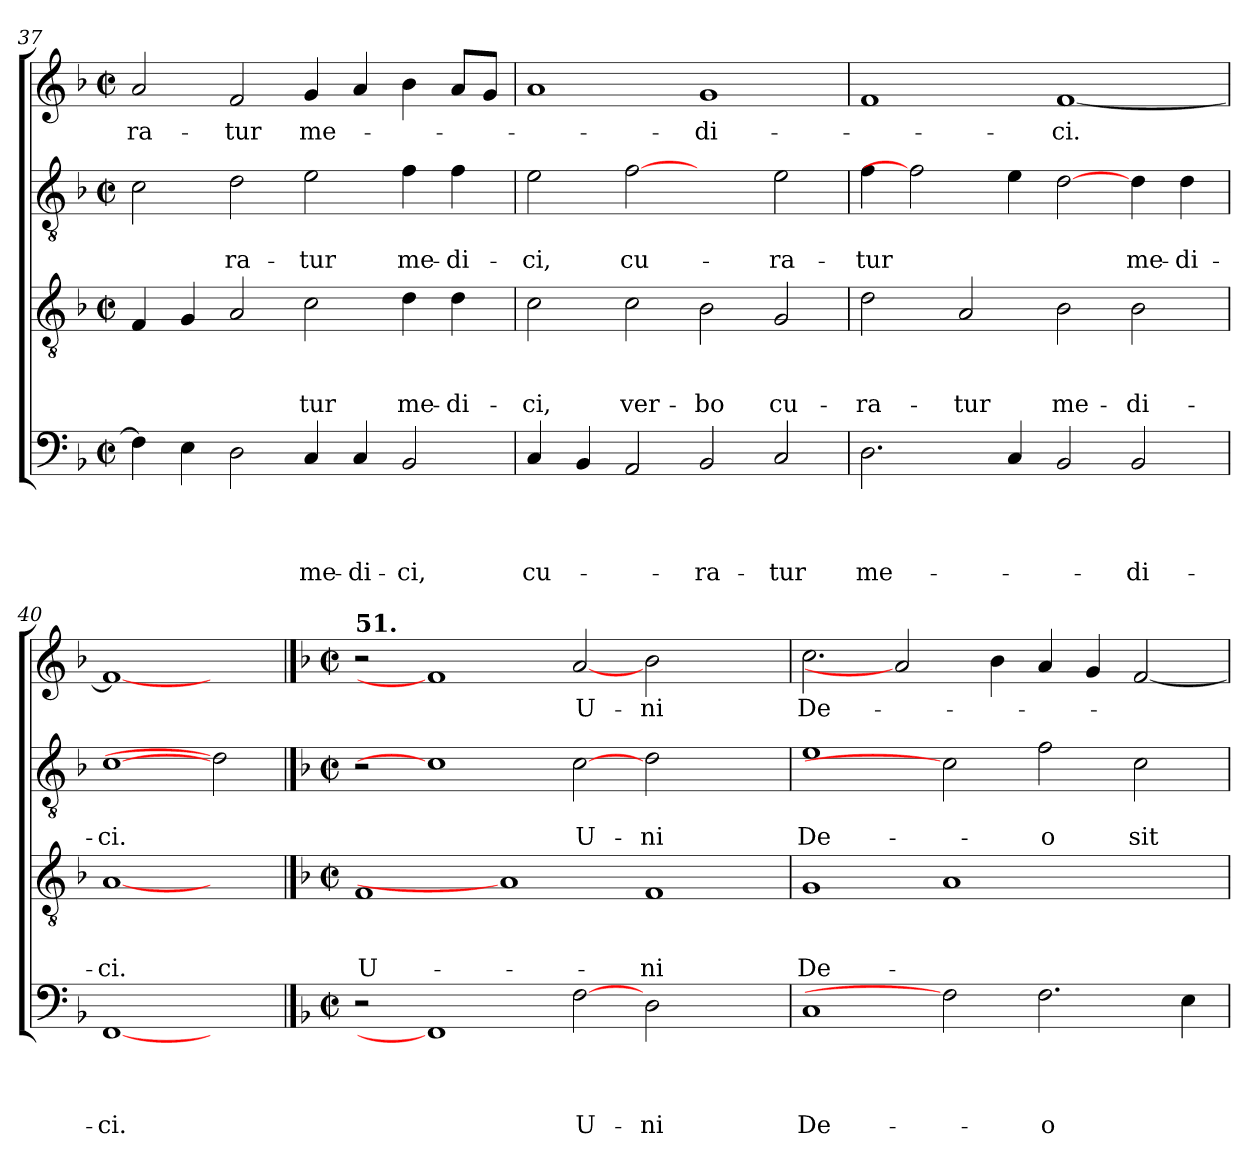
**kern	**text	**text	**text	**text	**kern	**text	**text	**text	**kern	**text	**text	**kern	**text
*part4	*part4	*part4	*part4	*part4	*part3	*part3	*part3	*part3	*part2	*part2	*part2	*part1	*part1
*staff4	*staff4	*staff4	*staff4	*staff4	*staff3	*staff3	*staff3	*staff3	*staff2	*staff2	*staff2	*staff1	*staff1
*clefF4	*	*	*	*	*clefGv2	*	*	*	*clefGv2	*	*	*clefG2	*
*k[b-]	*	*	*	*	*k[b-]	*	*	*	*k[b-]	*	*	*k[b-]	*
*F:	*	*	*	*	*F:	*	*	*	*F:	*	*	*F:	*
*M2/2	*	*	*	*	*M2/2	*	*	*	*M2/2	*	*	*M2/2	*
*met(c|)	*	*	*	*	*met(c|)	*	*	*	*met(c|)	*	*	*met(c|)	*
=37	=37	=37	=37	=37	=37	=37	=37	=37	=37	=37	=37	=37	=37
!	!	!	!	!	!	!	!	!	!	!	!	!	!LO:LY:b
4F\]	.	.	.	.	4F/	.	.	.	2c\	.	.	2a/	-ra-
4E\	.	.	.	.	4G/	.	.	.	.	.	.	.	.
!	!	!	!	!	!	!	!	!	!	!	!LO:LY:b	!	!LO:LY:b
2D\	.	.	.	.	2A/	.	.	.	2d\	.	-ra-	2f/	-tur
!	!	!	!	!LO:LY:b	!	!	!	!LO:LY:b	!	!	!LO:LY:b	!	!LO:LY:b
4C/	.	.	.	me-	2c\	.	.	-tur	2e\	.	-tur	4g/	me-
!	!	!	!	!LO:LY:b	!	!	!	!	!	!	!	!	!
4C/	.	.	.	-di-	.	.	.	.	.	.	.	4a/	.
!	!	!	!	!LO:LY:b	!	!	!	!LO:LY:b	!	!	!LO:LY:b	!	!
2BB-/	.	.	.	-ci,	4d\	.	.	me-	4f\	.	me-	4b-\	.
!	!	!	!	!	!	!	!	!LO:LY:b	!	!	!LO:LY:b	!	!
.	.	.	.	.	4d\	.	.	-di-	4f\	.	-di-	8a/L	.
.	.	.	.	.	.	.	.	.	.	.	.	8g/J	.
=38	=38	=38	=38	=38	=38	=38	=38	=38	=38	=38	=38	=38	=38
!	!	!	!	!LO:LY:b	!	!	!	!LO:LY:b	!	!	!LO:LY:b	!	!
4C/	.	.	.	cu-	2c\	.	.	-ci,	2e\	.	-ci,	1a	.
4BB-/	.	.	.	.	.	.	.	.	.	.	.	.	.
!	!	!	!	!	!	!	!	!LO:LY:b	!	!	!LO:LY:b	!	!
2AA/	.	.	.	.	2c\	.	.	ver-	[2f	.	cu-	.	.
!	!	!	!	!LO:LY:b	!	!	!	!LO:LY:b	!	!	!	!	!LO:LY:b
2BB-/	.	.	.	-ra-	2B-\	.	.	-bo	2ryy	.	.	1g	-di-
!	!	!	!	!LO:LY:b	!	!	!	!LO:LY:b	!	!	!LO:LY:b	!	!
2C/	.	.	.	-tur	2G/	.	.	cu-	2e\	.	-ra-	.	.
=39	=39	=39	=39	=39	=39	=39	=39	=39	=39	=39	=39	=39	=39
!	!	!	!	!LO:LY:b	!	!	!	!LO:LY:b	!	!	!LO:LY:b	!	!
2.D\	.	.	.	me-	2d\	.	.	-ra-	4f\	.	-tur	1f	.
.	.	.	.	.	.	.	.	.	2f]	.	.	.	.
!	!	!	!	!	!	!	!	!LO:LY:b	!	!	!	!	!
.	.	.	.	.	2A/	.	.	-tur	.	.	.	.	.
4C/	.	.	.	.	.	.	.	.	4e\	.	.	.	.
!	!	!	!	!	!	!	!	!LO:LY:b	!	!	!	!	!LO:LY:b
2BB-/	.	.	.	.	2B-\	.	.	me-	[2d	.	.	[1f	-ci.
!	!	!	!	!LO:LY:b	!	!	!	!LO:LY:b	!	!	!LO:LY:b	!	!
2BB-/	.	.	.	-di-	2B-\	.	.	-di-	4d\	.	me-	.	.
!	!	!	!	!	!	!	!	!	!	!	!LO:LY:b	!	!
.	.	.	.	.	.	.	.	.	4d\	.	-di-	.	.
=40	=40	=40	=40	=40	=40	=40	=40	=40	=40	=40	=40	=40	=40
!	!	!	!	!LO:LY:b	!	!	!	!LO:LY:b	!	!	!LO:LY:b	!	!
[1FF	.	.	.	-ci.	[1A	.	.	-ci.	[1c	.	-ci.	1f_	.
2ryy	.	.	.	.	2ryy	.	.	.	2d]	.	.	2ryy	.
!!LO:PB:g=z
==41	==41	==41	==41	==41	==41	==41	==41	==41	==41	==41	==41	==41	==41
*k[b-]	*	*	*	*	*k[b-]	*	*	*	*k[b-]	*	*	*k[b-]	*
*F:	*	*	*	*	*F:	*	*	*	*F:	*	*	*F:	*
*M2/2	*	*	*	*	*M2/2	*	*	*	*M2/2	*	*	*M2/2	*
*met(c|)	*	*	*	*	*met(c|)	*	*	*	*met(c|)	*	*	*met(c|)	*
!	!	!	!	!	!	!	!	!	!	!	!	!LO:TX:a:B:t=51.	!
!	!	!	!	!	!	!	!	!LO:LY:b	!	!	!	!	!
2r	.	.	.	.	1F	.	.	U-	2r	.	.	2r	.
1FF]	.	.	.	.	.	.	.	.	1c]	.	.	1f]	.
.	.	.	.	.	1A]	.	.	.	.	.	.	.	.
!	!	!	!	!LO:LY:b	!	!	!	!	!	!	!LO:LY:b	!	!LO:LY:b
[2F	.	.	.	U-	.	.	.	.	[2c	.	U-	[2a	U-
!	!	!	!	!LO:LY:b	!	!	!	!LO:LY:b	!	!	!LO:LY:b	!	!LO:LY:b
2D\	.	.	.	-ni	1F	.	.	-ni	2d\	.	-ni	2b-\	-ni
2ryy	.	.	.	.	.	.	.	.	2ryy	.	.	2ryy	.
=42	=42	=42	=42	=42	=42	=42	=42	=42	=42	=42	=42	=42	=42
!	!	!	!	!LO:LY:b	!	!	!	!LO:LY:b	!	!	!LO:LY:b	!	!LO:LY:b
1C	.	.	.	De-	1G	.	.	De-	1e	.	De-	2.cc\	De-
.	.	.	.	.	.	.	.	.	.	.	.	2a]	.
2F]	.	.	.	.	1A	.	.	.	2c]	.	.	.	.
.	.	.	.	.	.	.	.	.	.	.	.	4b-\	.
!	!	!	!	!LO:LY:b	!	!	!	!	!	!	!LO:LY:b	!	!
2.F\	.	.	.	-o	.	.	.	.	2f\	.	-o	4a/	.
.	.	.	.	.	.	.	.	.	.	.	.	4g/	.
!	!	!	!	!	!	!	!	!	!	!	!LO:LY:b	!	!
.	.	.	.	.	2ryy	.	.	.	2c\	.	sit	[2f/	.
4E\	.	.	.	.	.	.	.	.	.	.	.	.	.
=	=	=	=	=	=	=	=	=	=	=	=	=	=
*-	*-	*-	*-	*-	*-	*-	*-	*-	*-	*-	*-	*-	*-
